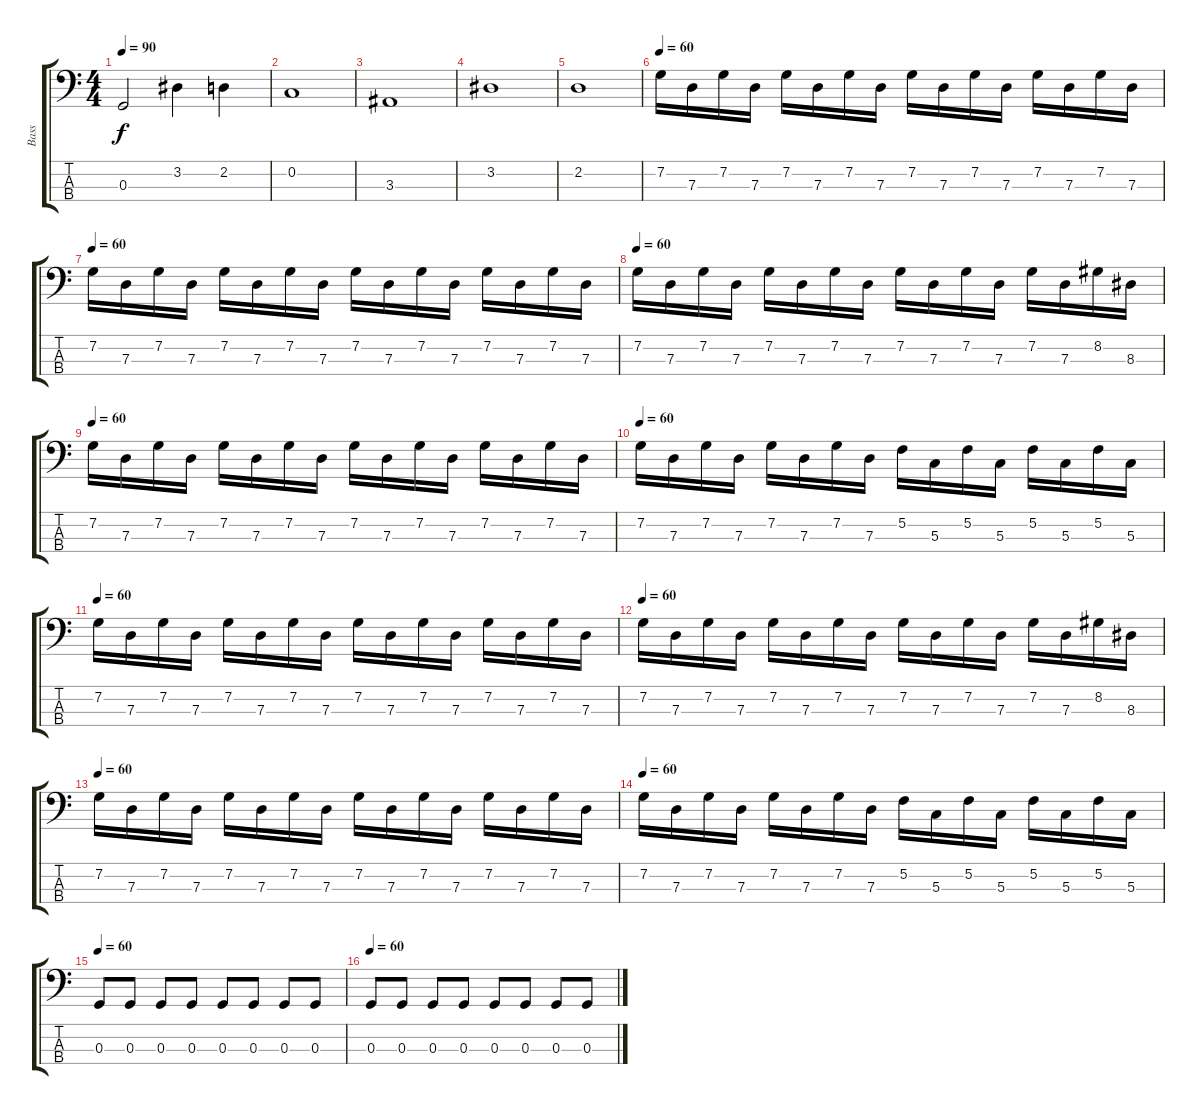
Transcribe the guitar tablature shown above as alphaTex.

\track ("Bass" "Bass") {instrument electricbasspick}
\staff {score tabs}
\tuning (F2 C2 G1 D1) {hide}
\ts (4 4)
\tempo 90
\clef f4
\ks c
0.3.2{dy f} 3.2.4 2.2.4 |
0.2.1 |
3.3.1 |
3.2.1 |
2.2.1 |
\tempo 60
7.2.16 7.3.16 7.2.16 7.3.16 7.2.16 7.3.16 7.2.16 7.3.16 7.2.16 7.3.16 7.2.16 7.3.16 7.2.16 7.3.16 7.2.16 7.3.16 |
\tempo 60
7.2.16 7.3.16 7.2.16 7.3.16 7.2.16 7.3.16 7.2.16 7.3.16 7.2.16 7.3.16 7.2.16 7.3.16 7.2.16 7.3.16 7.2.16 7.3.16 |
\tempo 60
7.2.16 7.3.16 7.2.16 7.3.16 7.2.16 7.3.16 7.2.16 7.3.16 7.2.16 7.3.16 7.2.16 7.3.16 7.2.16 7.3.16 8.2.16 8.3.16 |
\tempo 60
7.2.16 7.3.16 7.2.16 7.3.16 7.2.16 7.3.16 7.2.16 7.3.16 7.2.16 7.3.16 7.2.16 7.3.16 7.2.16 7.3.16 7.2.16 7.3.16 |
\tempo 60
7.2.16 7.3.16 7.2.16 7.3.16 7.2.16 7.3.16 7.2.16 7.3.16 5.2.16 5.3.16 5.2.16 5.3.16 5.2.16 5.3.16 5.2.16 5.3.16 |
\tempo 60
7.2.16 7.3.16 7.2.16 7.3.16 7.2.16 7.3.16 7.2.16 7.3.16 7.2.16 7.3.16 7.2.16 7.3.16 7.2.16 7.3.16 7.2.16 7.3.16 |
\tempo 60
7.2.16 7.3.16 7.2.16 7.3.16 7.2.16 7.3.16 7.2.16 7.3.16 7.2.16 7.3.16 7.2.16 7.3.16 7.2.16 7.3.16 8.2.16 8.3.16 |
\tempo 60
7.2.16 7.3.16 7.2.16 7.3.16 7.2.16 7.3.16 7.2.16 7.3.16 7.2.16 7.3.16 7.2.16 7.3.16 7.2.16 7.3.16 7.2.16 7.3.16 |
\tempo 60
7.2.16 7.3.16 7.2.16 7.3.16 7.2.16 7.3.16 7.2.16 7.3.16 5.2.16 5.3.16 5.2.16 5.3.16 5.2.16 5.3.16 5.2.16 5.3.16 |
\tempo 60
0.3.8 0.3.8 0.3.8 0.3.8 0.3.8 0.3.8 0.3.8 0.3.8 |
\tempo 60
0.3.8 0.3.8 0.3.8 0.3.8 0.3.8 0.3.8 0.3.8 0.3.8
